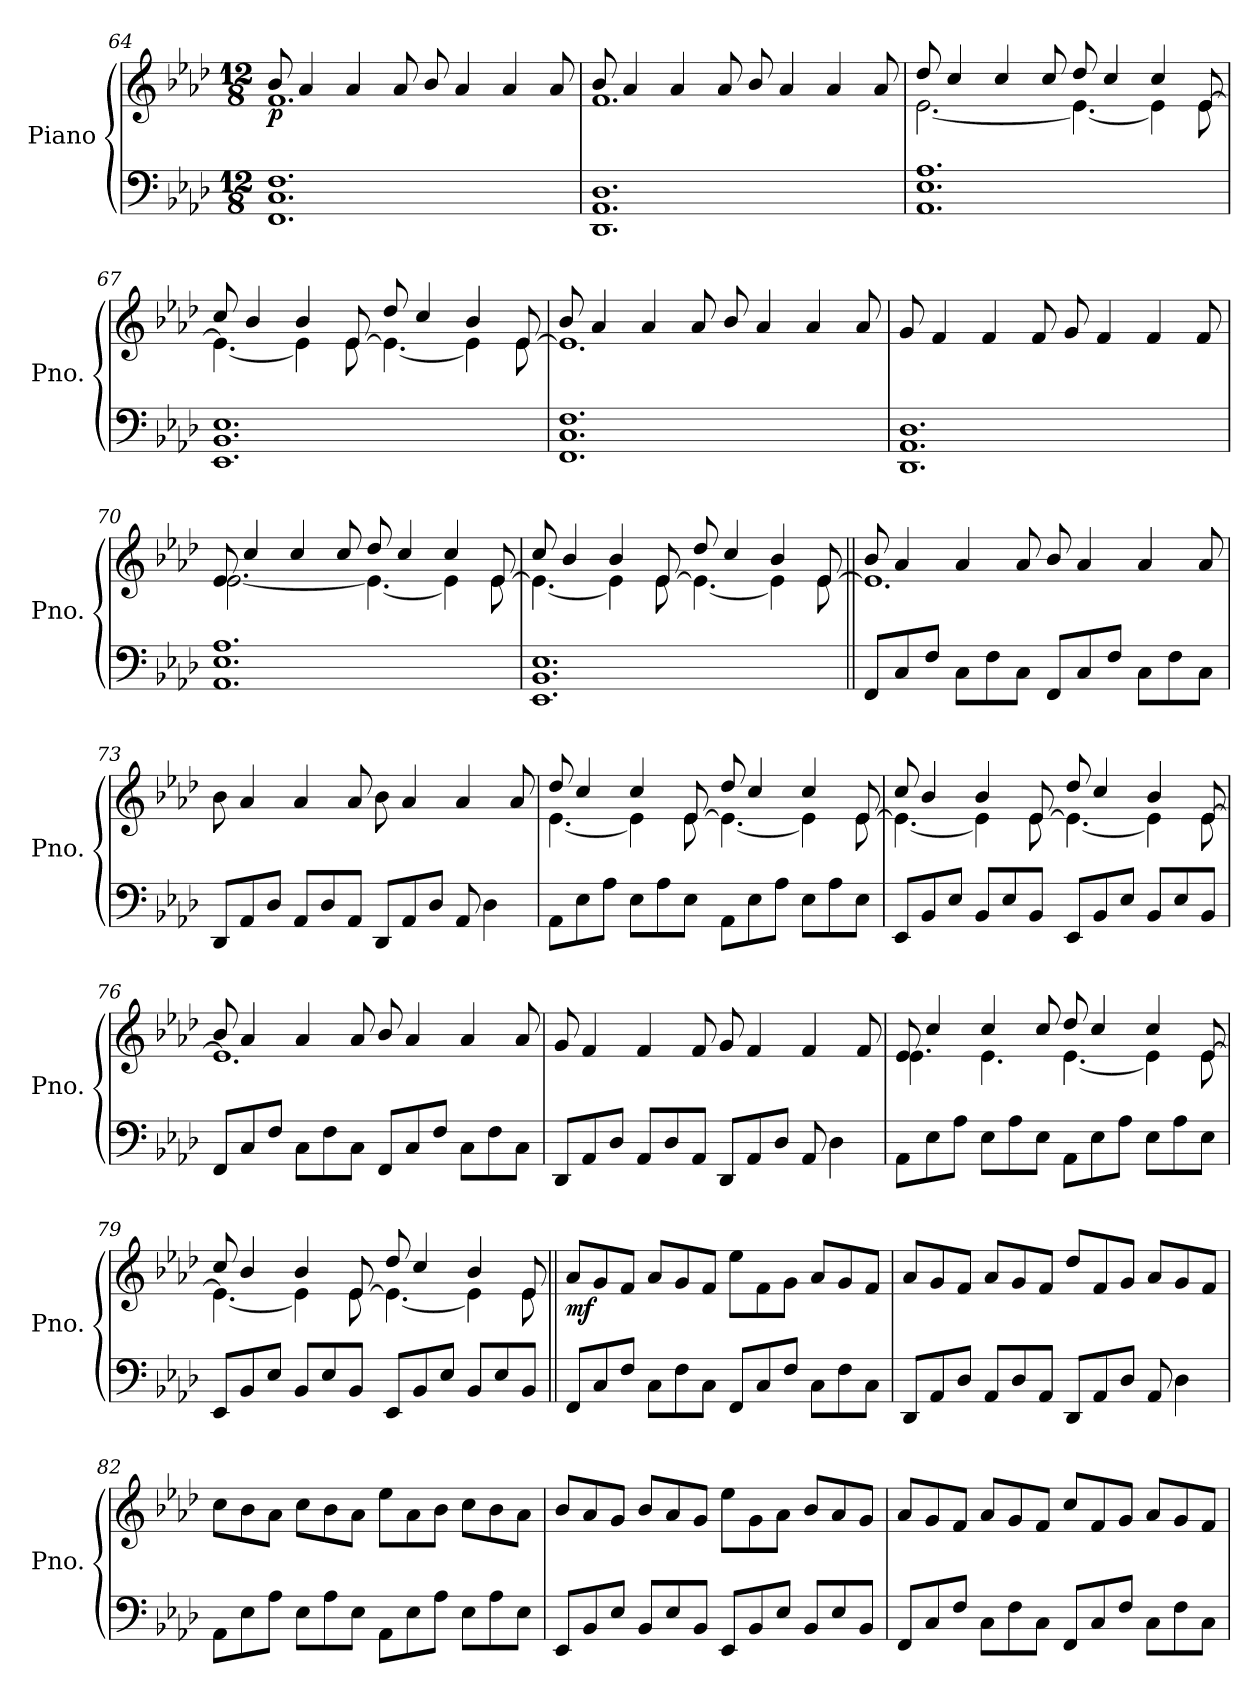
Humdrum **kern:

**kern	**kern	**dynam
*part1	*part1	*part1
*staff2	*staff1	*staff1/2
*I"Piano	*	*
*I'Pno.	*	*
!!LO:LB:g=z
*clefF4	*clefG2	*
*k[b-e-a-d-]	*k[b-e-a-d-]	*
*M12/8	*M12/8	*
*MM117	*MM117	*
=64	=64	=64
*	*^	*
!	!	!	!LO:DY:b
1.FF 1.C 1.F	8b-/	1.f	p
.	4a-/	.	.
.	4a-/	.	.
.	8a-/	.	.
.	8b-/	.	.
.	4a-/	.	.
.	4a-/	.	.
.	8a-/	.	.
=65	=65	=65	=65
1.DD- 1.AA- 1.D-	8b-/	1.f	.
.	4a-/	.	.
.	4a-/	.	.
.	8a-/	.	.
.	8b-/	.	.
.	4a-/	.	.
.	4a-/	.	.
.	8a-/	.	.
=66	=66	=66	=66
1.AA- 1.E- 1.A-	8dd-/	[2.e-\	.
.	4cc/	.	.
.	4cc/	.	.
.	8cc/	.	.
.	8dd-/	4.e-\_	.
.	4cc/	.	.
.	4cc/	4e-\]	.
.	[8e-/	8e-\	.
!!LO:LB:g=z	!!
=67	=67	=67	=67
1.EE- 1.BB- 1.E-	8cc/	4.e-\_	.
.	4b-/	.	.
.	4b-/	4e-\]	.
.	[8e-/	8e-\	.
.	8dd-/	4.e-\_	.
.	4cc/	.	.
.	4b-/	4e-\]	.
.	[8e-/	8e-\	.
=68	=68	=68	=68
1.FF 1.C 1.F	8b-/	1.e-]	.
.	4a-/	.	.
.	4a-/	.	.
.	8a-/	.	.
.	8b-/	.	.
.	4a-/	.	.
.	4a-/	.	.
.	8a-/	.	.
*	*v	*v	*
=69	=69	=69
1.DD- 1.AA- 1.D-	8g/	.
.	4f/	.
.	4f/	.
.	8f/	.
.	8g/	.
.	4f/	.
.	4f/	.
.	8f/	.
!!LO:LB:g=z
=70	=70	=70
*	*^	*
1.AA- 1.E- 1.A-	8e-/	[2.e-\	.
.	4cc/	.	.
.	4cc/	.	.
.	8cc/	.	.
.	8dd-/	4.e-\_	.
.	4cc/	.	.
.	4cc/	4e-\]	.
.	[8e-/	8e-\	.
=71	=71	=71	=71
1.EE- 1.BB- 1.E-	8cc/	4.e-\_	.
.	4b-/	.	.
.	4b-/	4e-\]	.
.	[8e-/	8e-\	.
.	8dd-/	4.e-\_	.
.	4cc/	.	.
.	4b-/	4e-\]	.
.	[8e-/	8e-\	.
=72||	=72||	=72||	=72||
*	*MM120	*	*
8FF/L	8b-/	1.e-]	.
8C/	4a-/	.	.
8F/J	.	.	.
8C\L	4a-/	.	.
8F\	.	.	.
8C\J	8a-/	.	.
8FF/L	8b-/	.	.
8C/	4a-/	.	.
8F/J	.	.	.
8C\L	4a-/	.	.
8F\	.	.	.
8C\J	8a-/	.	.
*	*v	*v	*
!!LO:PB:g=z
=73	=73	=73
8DD-/L	8b-\	.
8AA-/	4a-/	.
8D-/J	.	.
8AA-/L	4a-/	.
8D-/	.	.
8AA-/J	8a-/	.
8DD-/L	8b-\	.
8AA-/	4a-/	.
8D-/J	.	.
8AA-/	4a-/	.
4D-\	.	.
.	8a-/	.
=74	=74	=74
*	*^	*
8AA-\L	8dd-/	[4.e-\	.
8E-\	4cc/	.	.
8A-\J	.	.	.
8E-\L	4cc/	4e-\]	.
8A-\	.	.	.
8E-\J	[8e-/	8e-\	.
8AA-\L	8dd-/	4.e-\_	.
8E-\	4cc/	.	.
8A-\J	.	.	.
8E-\L	4cc/	4e-\]	.
8A-\	.	.	.
8E-\J	[8e-/	8e-\	.
=75	=75	=75	=75
8EE-/L	8cc/	4.e-\_	.
8BB-/	4b-/	.	.
8E-/J	.	.	.
8BB-/L	4b-/	4e-\]	.
8E-/	.	.	.
8BB-/J	[8e-/	8e-\	.
8EE-/L	8dd-/	4.e-\_	.
8BB-/	4cc/	.	.
8E-/J	.	.	.
8BB-/L	4b-/	4e-\]	.
8E-/	.	.	.
8BB-/J	[8e-/	8e-\	.
!!LO:LB:g=z	!!
=76	=76	=76	=76
8FF/L	8b-/	1.e-]	.
8C/	4a-/	.	.
8F/J	.	.	.
8C\L	4a-/	.	.
8F\	.	.	.
8C\J	8a-/	.	.
8FF/L	8b-/	.	.
8C/	4a-/	.	.
8F/J	.	.	.
8C\L	4a-/	.	.
8F\	.	.	.
8C\J	8a-/	.	.
*	*v	*v	*
=77	=77	=77
8DD-/L	8g/	.
8AA-/	4f/	.
8D-/J	.	.
8AA-/L	4f/	.
8D-/	.	.
8AA-/J	8f/	.
8DD-/L	8g/	.
8AA-/	4f/	.
8D-/J	.	.
8AA-/	4f/	.
4D-\	.	.
.	8f/	.
=78	=78	=78
*	*^	*
8AA-\L	8e-/	4.e-\	.
8E-\	4cc/	.	.
8A-\J	.	.	.
8E-\L	4cc/	4.e-\	.
8A-\	.	.	.
8E-\J	8cc/	.	.
8AA-\L	8dd-/	[4.e-\	.
8E-\	4cc/	.	.
8A-\J	.	.	.
8E-\L	4cc/	4e-\]	.
8A-\	.	.	.
8E-\J	[8e-/	8e-\	.
!!LO:LB:g=z	!!
=79	=79	=79	=79
8EE-/L	8cc/	4.e-\_	.
8BB-/	4b-/	.	.
8E-/J	.	.	.
8BB-/L	4b-/	4e-\]	.
8E-/	.	.	.
8BB-/J	[8e-/	8e-\	.
8EE-/L	8dd-/	4.e-\_	.
8BB-/	4cc/	.	.
8E-/J	.	.	.
8BB-/L	4b-/	4e-\]	.
8E-/	.	.	.
8BB-/J	8e-/	8e-\	.
*	*v	*v	*
=80||	=80||	=80||
*	*MM135	*
*	*^	*
!	!	!	!LO:DY:b
*	*v	*v	*
8FF/L	8a-/L	mf
8C/	8g/	.
8F/J	8f/J	.
8C\L	8a-/L	.
8F\	8g/	.
8C\J	8f/J	.
8FF/L	8ee-\L	.
8C/	8f\	.
8F/J	8g\J	.
8C\L	8a-/L	.
8F\	8g/	.
8C\J	8f/J	.
=81	=81	=81
8DD-/L	8a-/L	.
8AA-/	8g/	.
8D-/J	8f/J	.
8AA-/L	8a-/L	.
8D-/	8g/	.
8AA-/J	8f/J	.
8DD-/L	8dd-/L	.
8AA-/	8f/	.
8D-/J	8g/J	.
8AA-/	8a-/L	.
4D-\	8g/	.
.	8f/J	.
!!LO:LB:g=z
=82	=82	=82
8AA-\L	8cc\L	.
8E-\	8b-\	.
8A-\J	8a-\J	.
8E-\L	8cc\L	.
8A-\	8b-\	.
8E-\J	8a-\J	.
8AA-\L	8ee-\L	.
8E-\	8a-\	.
8A-\J	8b-\J	.
8E-\L	8cc\L	.
8A-\	8b-\	.
8E-\J	8a-\J	.
=83	=83	=83
8EE-/L	8b-/L	.
8BB-/	8a-/	.
8E-/J	8g/J	.
8BB-/L	8b-/L	.
8E-/	8a-/	.
8BB-/J	8g/J	.
8EE-/L	8ee-\L	.
8BB-/	8g\	.
8E-/J	8a-\J	.
8BB-/L	8b-/L	.
8E-/	8a-/	.
8BB-/J	8g/J	.
=84	=84	=84
8FF/L	8a-/L	.
8C/	8g/	.
8F/J	8f/J	.
8C\L	8a-/L	.
8F\	8g/	.
8C\J	8f/J	.
8FF/L	8cc/L	.
8C/	8f/	.
8F/J	8g/J	.
8C\L	8a-/L	.
8F\	8g/	.
8C\J	8f/J	.
=	=	=
*-	*-	*-
